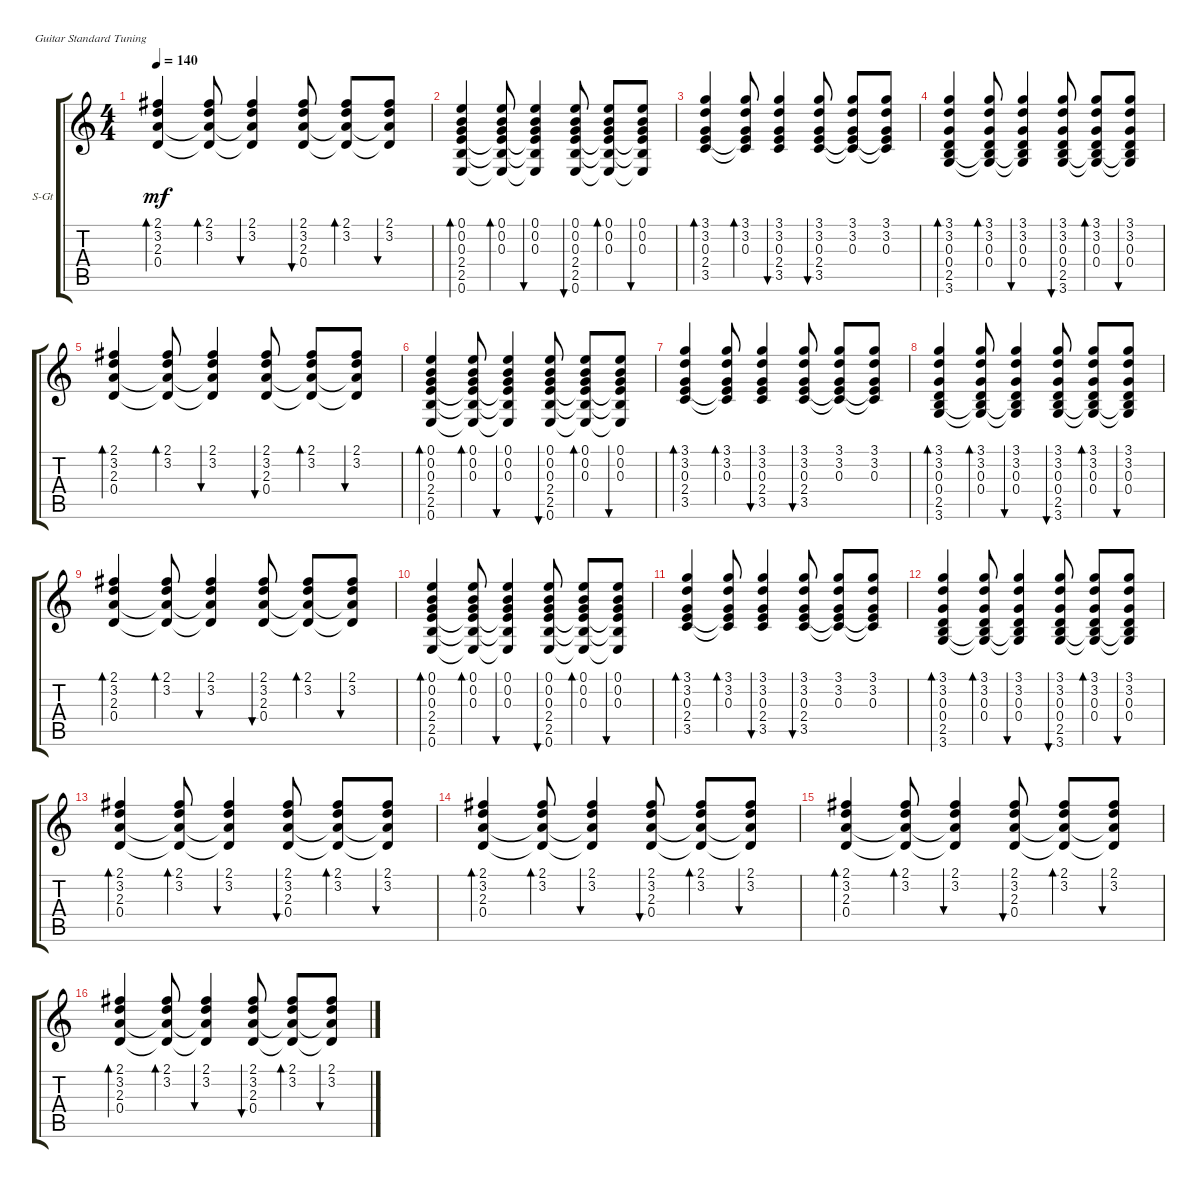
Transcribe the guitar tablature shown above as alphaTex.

\defaultSystemsLayout 4
\bracketExtendMode groupsimilarinstruments
\firstSystemTrackNameOrientation horizontal
\otherSystemsTrackNameOrientation horizontal
\track ("Steel Guitar" "S-Gt") {instrument acousticguitarsteel}
\staff {score tabs}
\tuning (E4 B3 G3 D3 A2 E2)
\ts (4 4)
\tempo 140
\clef g2
\ks c
(0.4 2.3 3.2 2.1).4{bd 30 dy mf} (0.4{t} 2.3{t} 2.1 3.2).8{bd 30} (0.4{t} 2.3{t} 3.2 2.1).4{bu 30} (0.4 2.3 3.2 2.1).8{bu 30} (0.4{t} 2.3{t} 3.2 2.1).8{bd 30} (0.4{t} 2.3{t} 3.2 2.1).8{bu 30} |
(0.6 2.5 2.4 0.3 0.2 0.1).4{bd 30} (0.6{t} 2.5{t} 2.4{t} 0.3 0.2 0.1).8{bd 30} (0.6{t} 2.5{t} 2.4{t} 0.3 0.2 0.1).4{bu 30} (0.6 2.5 2.4 0.3 0.2 0.1).8{bu 30} (0.6{t} 2.5{t} 2.4{t} 0.1 0.2 0.3).8{bd 30} (0.6{t} 2.5{t} 2.4{t} 0.3 0.2 0.1).8{bu 30} |
(3.5 2.4 0.3 3.2 3.1).4{bd 30} (3.5{t} 2.4{t} 0.3 3.1 3.2).8{bd 30} (3.5 2.4 0.3 3.2 3.1).4{bu 30} (3.5 2.4 0.3 3.2 3.1).8{bu 30} (3.5{t} 2.4{t} 0.3 3.2 3.1).8 (3.5{t} 2.4{t} 0.3 3.2 3.1).8 |
(2.5 0.4 0.3 3.2 3.1 3.6).4{bd 30} (2.5{t} 0.4 0.3 3.1 3.2 3.6{t}).8{bd 30} (2.5{t} 0.4 0.3 3.2 3.1 3.6{t}).4{bu 30} (2.5 0.4 0.3 3.2 3.1 3.6).8{bu 30} (2.5{t} 0.4 0.3 3.2 3.1 3.6{t}).8{bd 30} (2.5{t} 0.4 0.3 3.2 3.1 3.6{t}).8{bu 30} |
(0.4 2.3 3.2 2.1).4{bd 30} (0.4{t} 2.3{t} 2.1 3.2).8{bd 30} (0.4{t} 2.3{t} 3.2 2.1).4{bu 30} (0.4 2.3 3.2 2.1).8{bu 30} (0.4{t} 2.3{t} 3.2 2.1).8{bd 30} (0.4{t} 2.3{t} 3.2 2.1).8{bu 30} |
(0.6 2.5 2.4 0.3 0.2 0.1).4{bd 30} (0.6{t} 2.5{t} 2.4{t} 0.3 0.2 0.1).8{bd 30} (0.6{t} 2.5{t} 2.4{t} 0.3 0.2 0.1).4{bu 30} (0.6 2.5 2.4 0.3 0.2 0.1).8{bu 30} (0.6{t} 2.5{t} 2.4{t} 0.1 0.2 0.3).8{bd 30} (0.6{t} 2.5{t} 2.4{t} 0.3 0.2 0.1).8{bu 30} |
(3.5 2.4 0.3 3.2 3.1).4{bd 30} (3.5{t} 2.4{t} 0.3 3.1 3.2).8{bd 30} (3.5 2.4 0.3 3.2 3.1).4{bu 30} (3.5 2.4 0.3 3.2 3.1).8{bu 30} (3.5{t} 2.4{t} 0.3 3.2 3.1).8 (3.5{t} 2.4{t} 0.3 3.2 3.1).8 |
(2.5 0.4 0.3 3.2 3.1 3.6).4{bd 30} (2.5{t} 0.4 0.3 3.1 3.2 3.6{t}).8{bd 30} (2.5{t} 0.4 0.3 3.2 3.1 3.6{t}).4{bu 30} (2.5 0.4 0.3 3.2 3.1 3.6).8{bu 30} (2.5{t} 0.4 0.3 3.2 3.1 3.6{t}).8{bd 30} (2.5{t} 0.4 0.3 3.2 3.1 3.6{t}).8{bu 30} |
(0.4 2.3 3.2 2.1).4{bd 30} (0.4{t} 2.3{t} 2.1 3.2).8{bd 30} (0.4{t} 2.3{t} 3.2 2.1).4{bu 30} (0.4 2.3 3.2 2.1).8{bu 30} (0.4{t} 2.3{t} 3.2 2.1).8{bd 30} (0.4{t} 2.3{t} 3.2 2.1).8{bu 30} |
(0.6 2.5 2.4 0.3 0.2 0.1).4{bd 30} (0.6{t} 2.5{t} 2.4{t} 0.3 0.2 0.1).8{bd 30} (0.6{t} 2.5{t} 2.4{t} 0.3 0.2 0.1).4{bu 30} (0.6 2.5 2.4 0.3 0.2 0.1).8{bu 30} (0.6{t} 2.5{t} 2.4{t} 0.1 0.2 0.3).8{bd 30} (0.6{t} 2.5{t} 2.4{t} 0.3 0.2 0.1).8{bu 30} |
(3.5 2.4 0.3 3.2 3.1).4{bd 30} (3.5{t} 2.4{t} 0.3 3.1 3.2).8{bd 30} (3.5 2.4 0.3 3.2 3.1).4{bu 30} (3.5 2.4 0.3 3.2 3.1).8{bu 30} (3.5{t} 2.4{t} 0.3 3.2 3.1).8 (3.5{t} 2.4{t} 0.3 3.2 3.1).8 |
(2.5 0.4 0.3 3.2 3.1 3.6).4{bd 30} (2.5{t} 0.4 0.3 3.1 3.2 3.6{t}).8{bd 30} (2.5{t} 0.4 0.3 3.2 3.1 3.6{t}).4{bu 30} (2.5 0.4 0.3 3.2 3.1 3.6).8{bu 30} (2.5{t} 0.4 0.3 3.2 3.1 3.6{t}).8{bd 30} (2.5{t} 0.4 0.3 3.2 3.1 3.6{t}).8{bu 30} |
(0.4 2.3 3.2 2.1).4{bd 30} (0.4{t} 2.3{t} 2.1 3.2).8{bd 30} (0.4{t} 2.3{t} 3.2 2.1).4{bu 30} (0.4 2.3 3.2 2.1).8{bu 30} (0.4{t} 2.3{t} 3.2 2.1).8{bd 30} (0.4{t} 2.3{t} 3.2 2.1).8{bu 30} |
(0.4 2.3 3.2 2.1).4{bd 30} (0.4{t} 2.3{t} 2.1 3.2).8{bd 30} (0.4{t} 2.3{t} 3.2 2.1).4{bu 30} (0.4 2.3 3.2 2.1).8{bu 30} (0.4{t} 2.3{t} 3.2 2.1).8{bd 30} (0.4{t} 2.3{t} 3.2 2.1).8{bu 30} |
(0.4 2.3 3.2 2.1).4{bd 30} (0.4{t} 2.3{t} 2.1 3.2).8{bd 30} (0.4{t} 2.3{t} 3.2 2.1).4{bu 30} (0.4 2.3 3.2 2.1).8{bu 30} (0.4{t} 2.3{t} 3.2 2.1).8{bd 30} (0.4{t} 2.3{t} 3.2 2.1).8{bu 30} |
(0.4 2.3 3.2 2.1).4{bd 30} (0.4{t} 2.3{t} 2.1 3.2).8{bd 30} (0.4{t} 2.3{t} 3.2 2.1).4{bu 30} (0.4 2.3 3.2 2.1).8{bu 30} (0.4{t} 2.3{t} 3.2 2.1).8{bd 30} (0.4{t} 2.3{t} 3.2 2.1).8{bu 30}
